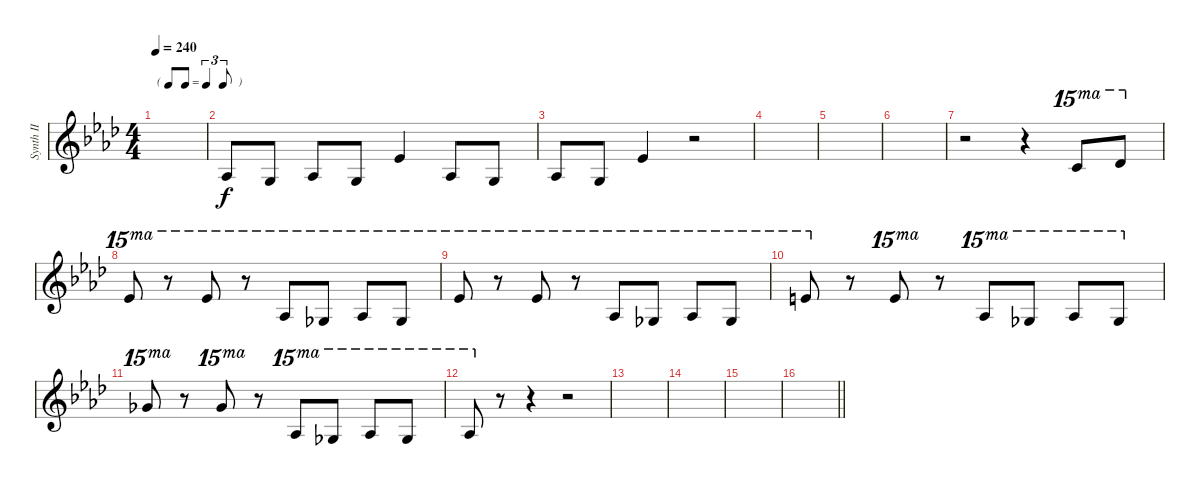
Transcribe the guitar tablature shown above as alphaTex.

\track ("Synth II" "Synth II") {instrument lead2sawtooth}
\staff {score}
\tuning (E4 B3 G3 D3 A2 E2) {hide}
\ts (4 4)
\tf triplet8th
\tempo 240
\clef g2
\ks ab
|
1.3.8 0.3.8 1.3.8 0.3.8 4.2.4 1.3.8 0.3.8 |
1.3.8 0.3.8 4.2.4 r.2 |
|
|
|
r.2 r.4 20.1.8{ot 15ma} 21.1.8{ot 15ma} |
23.1.8{ot 15ma} r.8{ot 15ma} 23.1.8{ot 15ma} r.8{ot 15ma} 16.1.8{ot 15ma} 14.1.8{ot 15ma} 16.1.8{ot 15ma} 14.1.8{ot 15ma} |
23.1.8{ot 15ma} r.8{ot 15ma} 23.1.8{ot 15ma} r.8{ot 15ma} 16.1.8{ot 15ma} 14.1.8{ot 15ma} 16.1.8{ot 15ma} 14.1.8{ot 15ma} |
24.1.8{ot 15ma} r.8 24.1.8{ot 15ma} r.8 16.1.8{ot 15ma} 14.1.8{ot 15ma} 16.1.8{ot 15ma} 14.1.8{ot 15ma} |
26.1.8{ot 15ma} r.8 26.1.8{ot 15ma} r.8 16.1.8{ot 15ma} 14.1.8{ot 15ma} 16.1.8{ot 15ma} 14.1.8{ot 15ma} |
16.1.8{ot 15ma} r.8 r.4 r.2 |
|
|
|
\barLineRight lightlight
